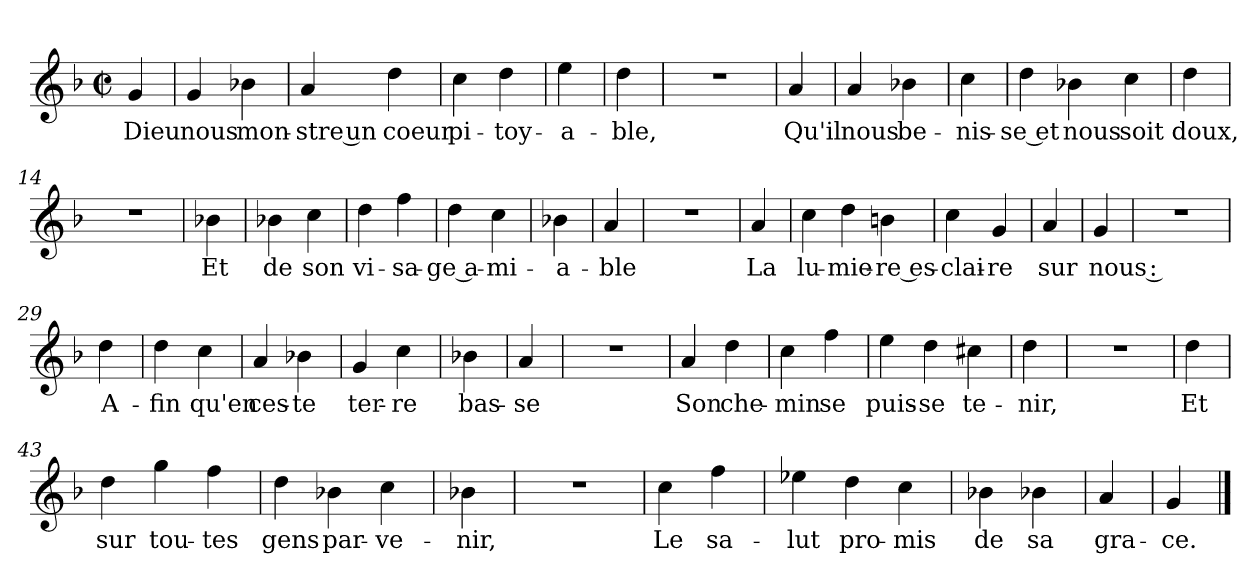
**kern	**text
*part1	*part1
*staff1	*staff1
*clefG2	*
*k[b-]	*
*F:	*
*M2/2	*
*met(c|)	*
=1	=1
4g	Dieu
=2	=2
4g	nous
4b-X	mon-
=3	=3
4a	-stre un
4dd	coeur
=4	=4
4cc	pi-
4dd	-toy-
=5	=5
4ee	-a-
=6	=6
4dd	-ble,
=7	=7
1r	.
=8	=8
4a	Qu'il
=9	=9
4a	nous
4b-X	be-
=10	=10
4cc	-nis-
=11	=11
4dd	-se et
4b-X	nous
4cc	soit
=13	=13
4dd	doux,
=14	=14
1r	.
=15	=15
4b-X	Et
=16	=16
4b-X	de
4cc	son
=17	=17
4dd	vi-
4ff	-sa-
=18	=18
4dd	-ge a-
4cc	-mi-
=19	=19
4b-X	-a-
=20	=20
4a	-ble
=21	=21
1r	.
=22	=22
4a	La
=23	=23
4cc	lu-
4dd	-mie-
4b	-re es-
=25	=25
4cc	-clai-
4g	-re
=26	=26
4a	sur
=27	=27
4g	nous :
=28	=28
1r	.
=29	=29
4dd	A-
=30	=30
4dd	-fin
4cc	qu'en
=31	=31
4a	ces-
4b-X	-te
=32	=32
4g	ter-
4cc	-re
=33	=33
4b-X	bas-
=34	=34
4a	-se
=35	=35
1r	.
=36	=36
4a	Son
4dd	che-
=37	=37
4cc	-min
4ff	se
=38	=38
4ee	puis-
4dd	-se
4cc#X	te-
=40	=40
4dd	-nir,
=41	=41
1r	.
=42	=42
4dd	Et
=43	=43
4dd	sur
4gg	tou-
4ff	-tes
=45	=45
4dd	gens
4b-X	par-
4cc	-ve-
=47	=47
4b-X	-nir,
=48	=48
1r	.
=49	=49
4cc	Le
4ff	sa-
=50	=50
4ee-X	-lut
4dd	pro-
4cc	-mis
=52	=52
4b-X	de
4b-X	sa
=53	=53
4a	gra-
=54	=54
4g	-ce.
==	==
*-	*-
